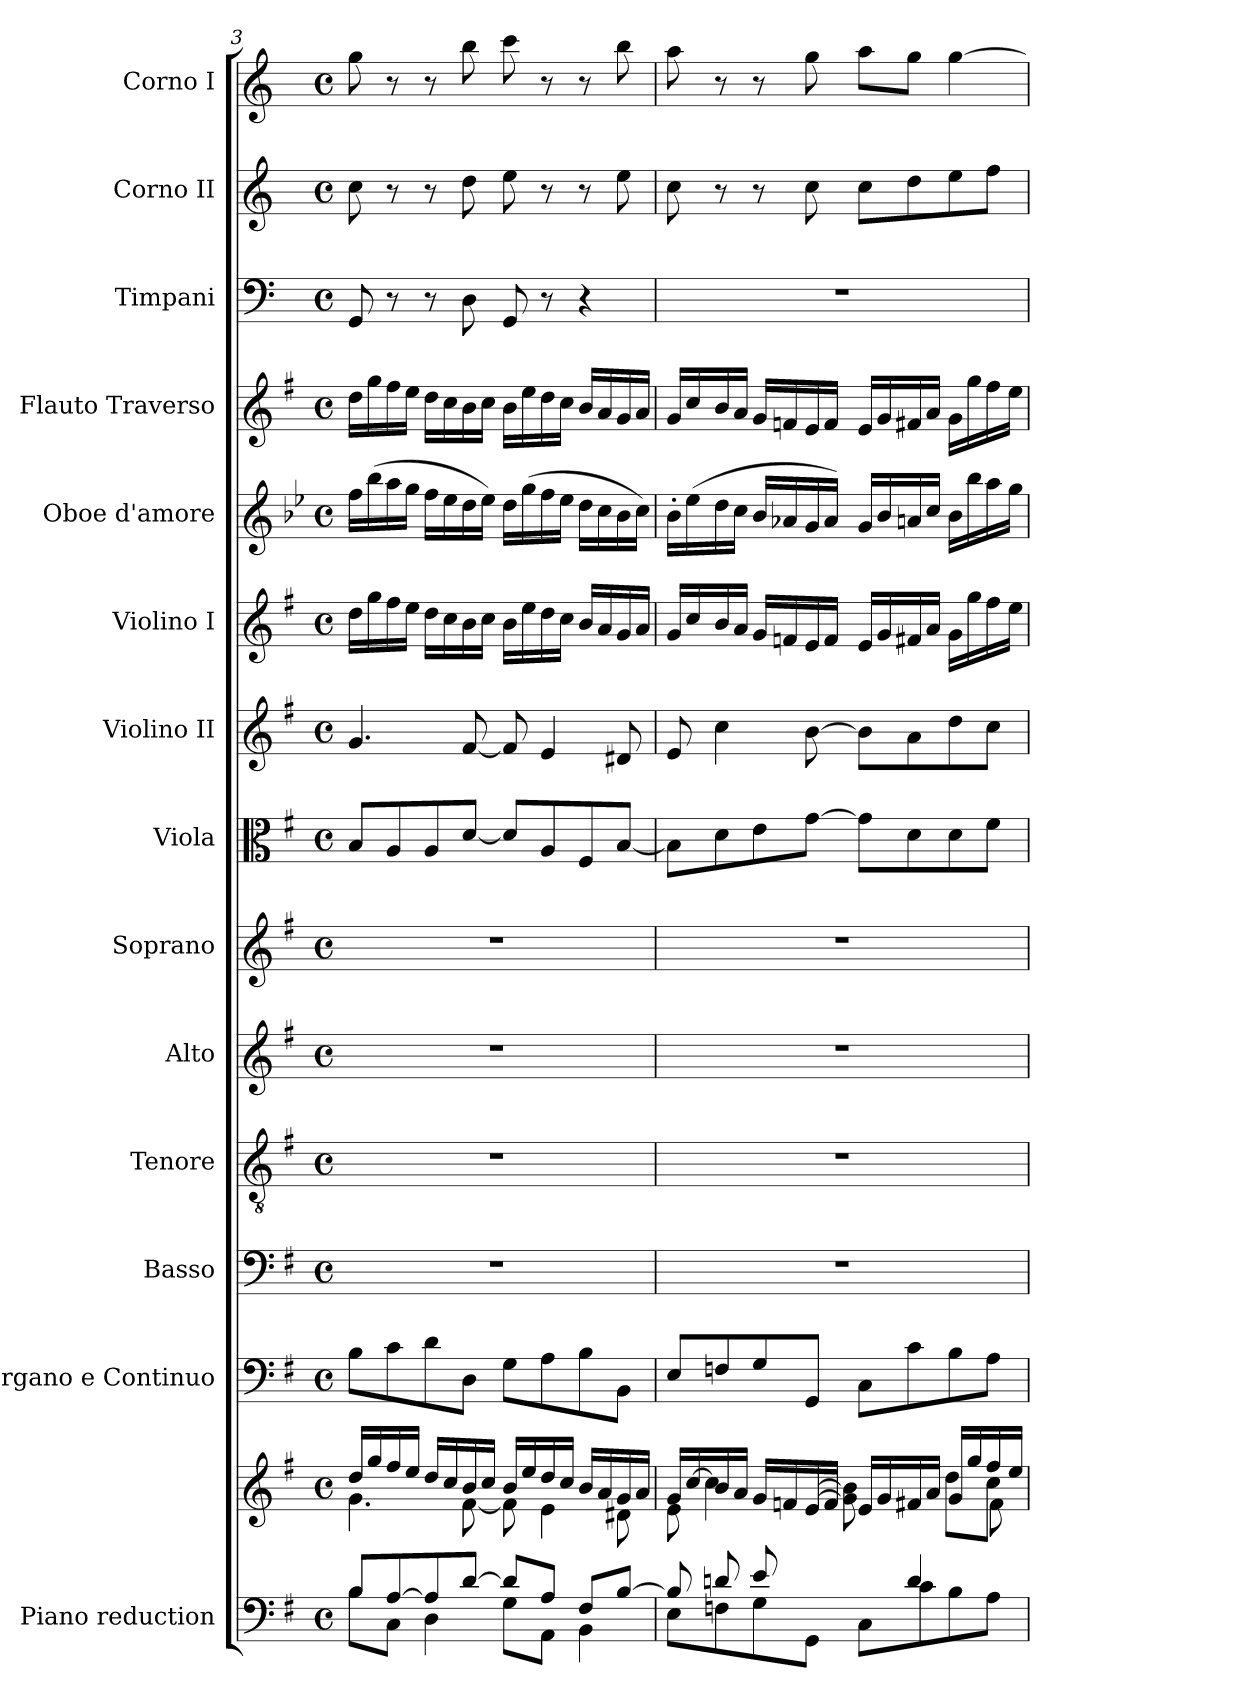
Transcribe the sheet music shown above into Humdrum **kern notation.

**kern	**kern	**kern	**kern	**kern	**kern	**kern	**kern	**kern	**kern	**kern	**kern	**kern	**kern	**kern
*part14	*part14	*part13	*part12	*part11	*part10	*part9	*part8	*part7	*part6	*part5	*part4	*part3	*part2	*part1
*staff15	*staff14	*staff13	*staff12	*staff11	*staff10	*staff9	*staff8	*staff7	*staff6	*staff5	*staff4	*staff3	*staff2	*staff1
*I"Piano reduction	*	*I"Organo e Continuo	*I"Basso	*I"Tenore	*I"Alto	*I"Soprano	*I"Viola	*I"Violino II	*I"Violino I	*I"Oboe d'amore	*I"Flauto Traverso	*I"Timpani	*I"Corno II	*I"Corno I
*I'Pno	*	*	*	*	*	*	*	*	*	*I'Ob	*I'Fl	*I'Timp	*	*
*clefF4	*clefG2	*clefF4	*clefF4	*clefGv2	*clefG2	*clefG2	*clefC3	*clefG2	*clefG2	*clefG2	*clefG2	*clefF4	*clefG2	*clefG2
*	*	*	*	*	*	*	*	*	*	*ITrd2c3	*	*	*ITrd3c5	*ITrd3c5
*k[f#]	*k[f#]	*k[f#]	*k[f#]	*k[f#]	*k[f#]	*k[f#]	*k[f#]	*k[f#]	*k[f#]	*k[f#]	*k[f#]	*k[]	*k[f#]	*k[f#]
*M4/4	*M4/4	*M4/4	*M4/4	*M4/4	*M4/4	*M4/4	*M4/4	*M4/4	*M4/4	*M4/4	*M4/4	*M4/4	*M4/4	*M4/4
*met(c)	*met(c)	*met(c)	*met(c)	*met(c)	*met(c)	*met(c)	*met(c)	*met(c)	*met(c)	*met(c)	*met(c)	*met(c)	*met(c)	*met(c)
=3	=3	=3	=3	=3	=3	=3	=3	=3	=3	=3	=3	=3	=3	=3
*^	*^	*	*	*	*	*	*	*	*	*	*	*	*	*
8B/L	8B\L	16dd/LL	4.g\	8B\L	1r	1r	1r	1r	8B/L	4.g/	16dd\LL	16dd\LL	16dd\LL	8GG/	8g\	8dd\
.	.	16gg/	.	.	.	.	.	.	.	.	16gg\	(>16gg\	16gg\	.	.	.
[8A/	8C\J	16ff#/	.	8c\	.	.	.	.	8A/	.	16ff#\	16ff#\	16ff#\	8r	8r	8r
.	.	16ee/JJ	.	.	.	.	.	.	.	.	16ee\JJ	16ee\JJ	16ee\JJ	.	.	.
8A/]	4D\	16dd/LL	.	8d\	.	.	.	.	8A/	.	16dd\LL	16dd\LL	16dd\LL	8r	8r	8r
.	.	16cc/	.	.	.	.	.	.	.	.	16cc\	16cc\	16cc\	.	.	.
[8d/J	.	16b/	[8f#\	8D\J	.	.	.	.	[8d/J	[8f#/	16b\	16b\	16b\	8D\	8a\	8ff#\
.	.	16cc/JJ	.	.	.	.	.	.	.	.	16cc\JJ	16cc\JJ)	16cc\JJ	.	.	.
8d/L]	8G\L	16b/LL	8f#\]	8G\L	.	.	.	.	8d/L]	8f#/]	16b\LL	16b\LL	16b\LL	8GG/	8b\	8gg\
.	.	16ee/	.	.	.	.	.	.	.	.	16ee\	(>16ee\	16ee\	.	.	.
8A/J	8AA\J	16dd/	4e\	8A\	.	.	.	.	8A/	4e/	16dd\	16dd\	16dd\	8r	8r	8r
.	.	16cc/JJ	.	.	.	.	.	.	.	.	16cc\JJ	16cc\JJ	16cc\JJ	.	.	.
8F#/L	4BB\	16b/LL	.	8B\	.	.	.	.	8F#/	.	16b/LL	16b\LL	16b/LL	4r	8r	8r
.	.	16a/	.	.	.	.	.	.	.	.	16a/	16a\	16a/	.	.	.
[8B/J	.	16g/	8d#X\	8BB\J	.	.	.	.	[8B/J	8d#X/	16g/	16g\	16g/	.	8b\	8ff#\
.	.	16a/JJ	.	.	.	.	.	.	.	.	16a/JJ	16a\JJ)	16a/JJ	.	.	.
!!LO:PB:g=z
=4	=4	=4	=4	=4	=4	=4	=4	=4	=4	=4	=4	=4	=4	=4	=4	=4
*	*	*	*^	*	*	*	*	*	*	*	*	*	*	*	*	*
8B/L]	8E\L	16g/LL	8e\	4.ryy	8E/L	1r	1r	1r	1r	8B\L]	8e/	16g/LL	16g'\LL	16g/LL	1r	8g\	8ee\
.	.	[16cc/	.	.	.	.	.	.	.	.	.	16cc/	(>16cc\	16cc/	.	.	.
8dn/	8Fn\	16b/	4cc\]	.	8Fn/	.	.	.	.	8d\	4cc\	16b/	16b\	16b/	.	8r	8r
.	.	16a/JJ	.	.	.	.	.	.	.	.	.	16a/JJ	16a\JJ	16a/JJ	.	.	.
8e/	8G\	16g/LL	.	.	8G/	.	.	.	.	8e\	.	16g/LL	16g/LL	16g/LL	.	8r	8r
.	.	16fn/	.	.	.	.	.	.	.	.	.	16fn/	16fn/	16fn/	.	.	.
8ryy	8GG\J	16e/	8ryy	[8g\ [8b\J	8GG/J	.	.	.	.	[8g\J	[8b\	16e/	16e/	16e/	.	8g\	8dd\
.	.	16f/JJ	.	.	.	.	.	.	.	.	.	16f/JJ	16f/JJ)	16f/JJ	.	.	.
8ryy	8C\L	16e/LL	8g\] 8b\]	4.ryy	8C\L	.	.	.	.	8g\L]	8b\L]	16e/LL	16e/LL	16e/LL	.	8g\L	8ee\L
.	.	16g/	.	.	.	.	.	.	.	.	.	16g/	16g/	16g/	.	.	.
4d/	8c\	16f#X/	8ryy	.	8c\	.	.	.	.	8d\	8a\	16f#X/	16f#X/	16f#X/	.	8a\	8dd\J
.	.	16a/JJ	.	.	.	.	.	.	.	.	.	16a/JJ	16a/JJ	16a/JJ	.	.	.
.	8B\	16g/LL	8dd\L	.	8B\	.	.	.	.	8d\	8dd\	16g\LL	16g\LL	16g\LL	.	8b\	[4dd\
.	.	16gg/	.	.	.	.	.	.	.	.	.	16gg\	16gg\	16gg\	.	.	.
8ryy	8A\J	16ff#/	8cc\J	8f#\	8A\J	.	.	.	.	8f#\J	8cc\J	16ff#\	16ff#\	16ff#\	.	8cc\J	.
.	.	16ee/JJ	.	.	.	.	.	.	.	.	.	16ee\JJ	16ee\JJ	16ee\JJ	.	.	.
*v	*v	*	*	*	*	*	*	*	*	*	*	*	*	*	*	*	*
*	*v	*v	*v	*	*	*	*	*	*	*	*	*	*	*	*	*
=	=	=	=	=	=	=	=	=	=	=	=	=	=	=
*-	*-	*-	*-	*-	*-	*-	*-	*-	*-	*-	*-	*-	*-	*-
